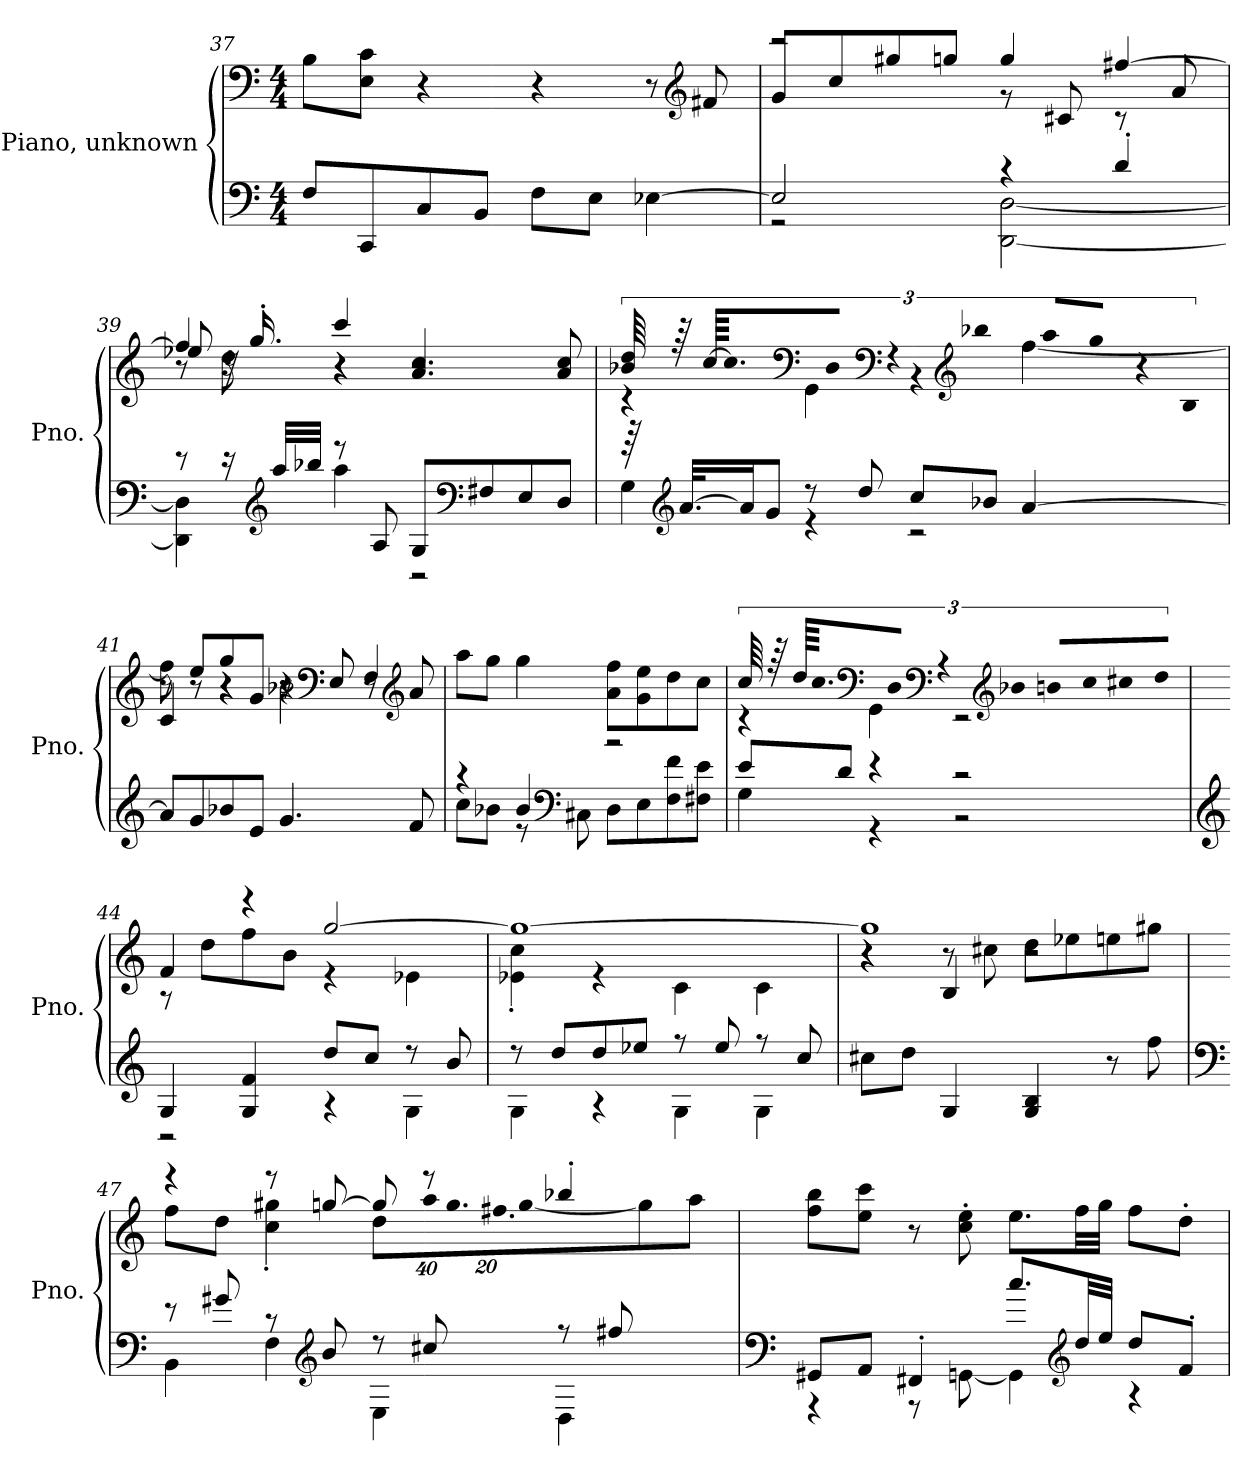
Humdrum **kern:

**kern	**kern
*part1	*part1
*staff2	*staff1
*I"Piano, unknown	*
*I'Pno.	*
*clefF4	*clefF4
*k[]	*k[]
*M4/4	*M4/4
=37	=37
8F/L	8B\L
8CC/	8E\ 8c\J
8C/	4r
8BB/J	.
8F\L	4r
8E\J	.
[4E-X\	8r
*	*clefG2
.	8f#X/
=38	=38
*^	*^
2E-/]	2r	2r	8g/L
.	.	.	8cc/
.	.	.	8gg#X/
.	.	.	8ggn/J
4r	[2DD\ [2D\	4gg/	8r
.	.	.	8c#X/
4d'/	.	[4ff#X/	8r
.	.	.	8a/
!!LO:LB:g=z
=39	=39	=39	=39
*	*	*	*^
8r	4DD\] 4D\]	4ff#/]	8r	8ee-X/
16r	.	.	8dd\	32r
.	.	.	.	16.gg'/
*clefG2	*	*	*	*
32aa/LLL	.	.	.	.
32bb-X/JJJ	.	.	.	.
8r	4aa\	4r	4r	4ccc/
8A/	.	.	.	.
8G/L	2r	2r	2r	4.a/ 4.cc/
*clefF4	*	*	*	*
8F#X/	.	.	.	.
8E/	.	.	.	.
8D/J	.	.	.	8a/ 8cc/
*	*	*	*v	*v
=40	=40	=40	=40
64r	4G\	96b-X/ 96dd/	4r
.	.	96r	.
*clefG2	*	*	*
[32.a/KLL	.	.	.
.	.	[96cc/KKLL	.
.	.	16.cc/J]	.
16a/J]	.	.	.
8g/J	.	8b-/J	.
*	*	*clefF4	*
8r	4r	8r	4GG\
*	*	*clefG2	*
8dd/	.	8bb-X/	.
8cc/L	2r	8aa/L	4r
8b-X/J	.	8gg/J	.
[4a/	.	8r	[4ff\
.	.	8B/	.
*v	*v	*	*
!!LO:LB:g=z
=41	=41	=41
*	*	*^
8a/L]	8r	8ff\]	4c/
8g/	8ee/L	8r	.
8b-X/	8gg/	4r	4r
8e/J	8g/J	.	.
4.g/	8r	2b-X\	4r
*	*clefF4	*	*
.	8E/	.	.
.	8r	.	4F/
*	*clefG2	*	*
8f/	8a/	.	.
*	*v	*v	*v
=42	=42
*^	*
4r	8cc\L	8aa\L
.	8b-X\J	8gg\J
4b-/	8r	4gg\
*clefF4	*	*
.	8C#X\	.
2r	8D\L	8a\ 8ff\L
.	8E\	8g\ 8ee\
.	8F\ 8f\	8dd\
.	8F#X\ 8e\J	8cc\J
=43	=43	=43
*	*	*^
8e/L	4G\	96cc/	4r
.	.	96r	.
.	.	96dd/KKLL	.
.	.	16.cc/J	.
8d/J	.	8b/J	.
*	*	*clefF4	*
4r	4r	8r	4GG\
*	*	*clefG2	*
.	.	8b-X/	.
2r	2r	8bn/L	2r
.	.	8cc/	.
.	.	8cc#X/	.
.	.	8dd/J	.
!!LO:LB:g=z	!!
=44	=44	=44	=44
*clefG2	*	*	*
4G/	2r	4f/	8r
.	.	.	8dd\L
4G/ 4f/	.	4r	8ff\
.	.	.	8b\J
8dd/L	4r	[2gg/	4r
8cc/J	.	.	.
8r	4G\	.	4e-X\
8b/	.	.	.
=45	=45	=45	=45
8r	4G\	1gg_	4e-X\' 4cc\'
8dd/L	.	.	.
8dd/	4r	.	4r
8ee-X/J	.	.	.
8r	4G\	.	4c\
8ee-/	.	.	.
8r	4G\	.	4c\
8cc/	.	.	.
*v	*v	*	*
=46	=46	=46
*	*	*^
8cc#X\L	1gg]	4r	4r
8dd\J	.	.	.
4G/	.	8r	4B/
.	.	8cc#X\	.
4G/ 4B/	.	8dd\L	2r
.	.	8ee-X\	.
8r	.	8een\	.
8ff\	.	8gg#X\J	.
*	*v	*v	*v
!!LO:LB:g=z
=47	=47
*clefF4	*
*^	*^
8r	4BB\	4r	8ff\L
8g#X/	.	.	8dd\J
8r	4F\	8r	4cc\' 4gg#X\'
*clefG2	*	*	*
8b/	.	[8ggn/	.
8r	4E\	8gg/]	8dd\L
*	*	*	*Xbrackettup
!	!	!	!LO:N:vis=32
8cc#X/	.	8r	640%23aa\LL
!	!	!	!LO:N:vis=64.
.	.	.	640%17gg\L
!	!	!	!LO:N:vis=64.
.	.	.	640%17ff#X\J
!	!	!	!LO:N:vis=32
.	.	.	[640%23gg\JJ
8r	4D\	4bb-X'/	8gg\]
8ff#X/	.	.	8aa\J
*	*	*v	*v
=48	=48	=48
*clefF4	*	*
8GG#X/L	4r	8ff\ 8bb\L
8AA/J	.	8ee\ 8ccc\J
4FF#X'/	8r	8r
.	[8GGn\	8cc\' 8ee\'
8.cc/L	4GG\]	8.ee\L
*clefG2	*	*
32dd/LL	.	32ff\LL
32ee/JJJ	.	32gg\JJJ
8dd/L	4r	8ff\L
8f'/J	.	8dd'\J
*v	*v	*
=	=
*-	*-
